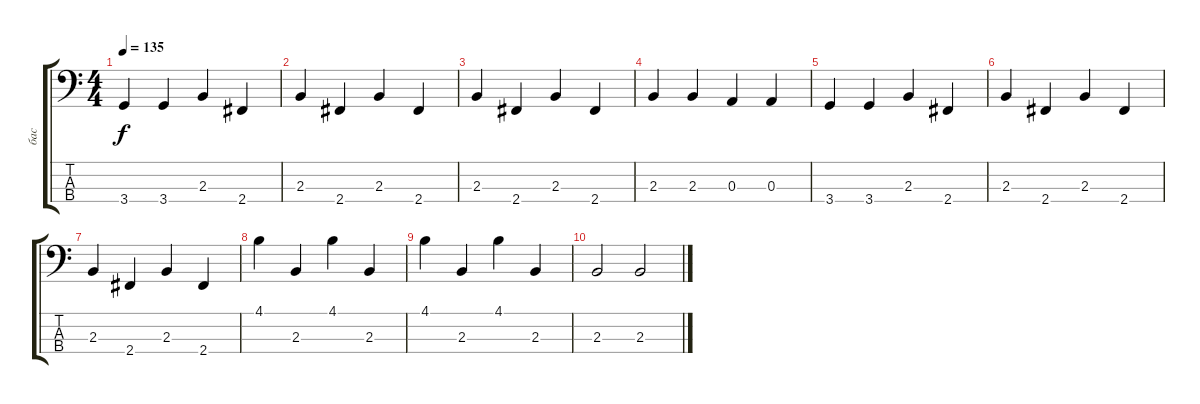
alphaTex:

\track ("бас" "бас") {instrument electricbassfinger}
\staff {score tabs}
\tuning (G2 D2 A1 E1) {hide}
\ts (4 4)
\tempo 135
\clef f4
\ks c
3.4.4{dy f} 3.4.4 2.3.4 2.4.4 |
2.3.4 2.4.4 2.3.4 2.4.4 |
2.3.4 2.4.4 2.3.4 2.4.4 |
2.3.4 2.3.4 0.3.4 0.3.4 |
3.4.4 3.4.4 2.3.4 2.4.4 |
2.3.4 2.4.4 2.3.4 2.4.4 |
2.3.4 2.4.4 2.3.4 2.4.4 |
4.1.4 2.3.4 4.1.4 2.3.4 |
4.1.4 2.3.4 4.1.4 2.3.4 |
2.3.2 2.3.2
